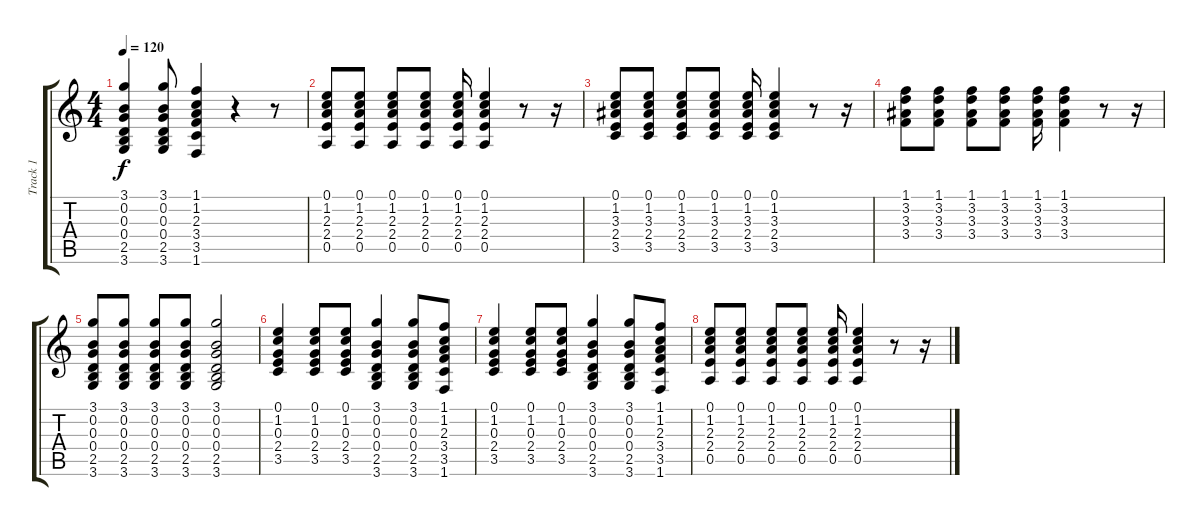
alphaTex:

\track ("Track 1" "Track 1") {instrument distortionguitar}
\staff {score tabs}
\tuning (E4 B3 G3 D3 A2 E2) {hide}
\ts (4 4)
\tempo 120
\clef g2
\ks c
(3.1 0.2 0.3 0.4 2.5 3.6).4{dy f} (3.1 0.2 0.3 0.4 2.5 3.6).8 (1.1 1.2 2.3 3.4 3.5 1.6).4 r.4 r.8 |
(0.1 1.2 2.3 2.4 0.5).8 (0.1 1.2 2.3 2.4 0.5).8 (0.1 1.2 2.3 2.4 0.5).8 (0.1 1.2 2.3 2.4 0.5).8 (0.1 1.2 2.3 2.4 0.5).16 (0.1 1.2 2.3 2.4 0.5).4 r.8 r.16 |
(0.1 1.2 3.3 2.4 3.5).8 (0.1 1.2 3.3 2.4 3.5).8 (0.1 1.2 3.3 2.4 3.5).8 (0.1 1.2 3.3 2.4 3.5).8 (0.1 1.2 3.3 2.4 3.5).16 (0.1 1.2 3.3 2.4 3.5).4 r.8 r.16 |
(1.1 3.2 3.3 3.4).8 (1.1 3.2 3.3 3.4).8 (1.1 3.2 3.3 3.4).8 (1.1 3.2 3.3 3.4).8 (1.1 3.2 3.3 3.4).16 (1.1 3.2 3.3 3.4).4 r.8 r.16 |
(3.1 0.2 0.3 0.4 2.5 3.6).8 (3.1 0.2 0.3 0.4 2.5 3.6).8 (3.1 0.2 0.3 0.4 2.5 3.6).8 (3.1 0.2 0.3 0.4 2.5 3.6).8 (3.1 0.2 0.3 0.4 2.5 3.6).2 |
(0.1 1.2 0.3 2.4 3.5).4 (0.1 1.2 0.3 2.4 3.5).8 (0.1 1.2 0.3 2.4 3.5).8 (3.1 0.2 0.3 0.4 2.5 3.6).4 (3.1 0.2 0.3 0.4 2.5 3.6).8 (1.1 1.2 2.3 3.4 3.5 1.6).8 |
(0.1 1.2 0.3 2.4 3.5).4 (0.1 1.2 0.3 2.4 3.5).8 (0.1 1.2 0.3 2.4 3.5).8 (3.1 0.2 0.3 0.4 2.5 3.6).4 (3.1 0.2 0.3 0.4 2.5 3.6).8 (1.1 1.2 2.3 3.4 3.5 1.6).8 |
(0.1 1.2 2.3 2.4 0.5).8 (0.1 1.2 2.3 2.4 0.5).8 (0.1 1.2 2.3 2.4 0.5).8 (0.1 1.2 2.3 2.4 0.5).8 (0.1 1.2 2.3 2.4 0.5).16 (0.1 1.2 2.3 2.4 0.5).4 r.8 r.16
